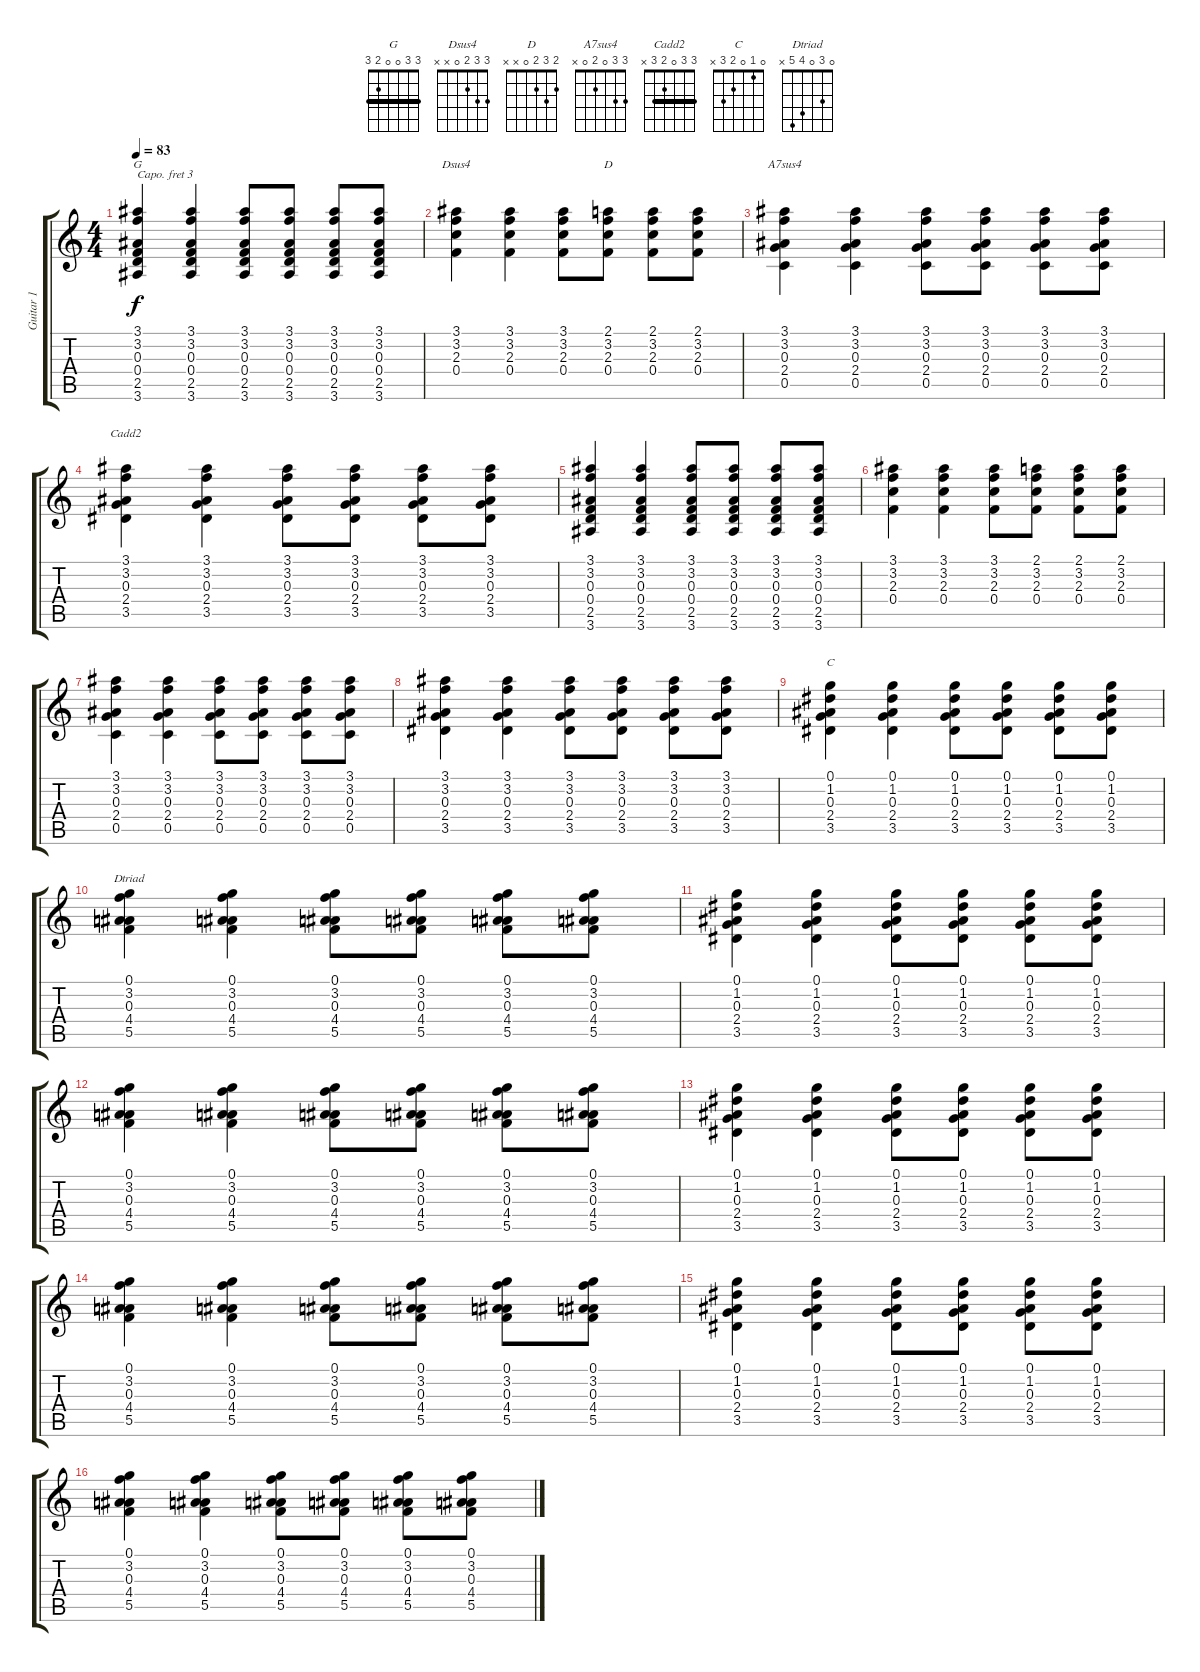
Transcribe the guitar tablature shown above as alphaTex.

\track ("Guitar 1" "Guitar 1") {instrument acousticguitarnylon}
\staff {score tabs}
\capo 3
\tuning (E4 B3 G3 D3 A2 E2) {hide}
\chord ("G" 3 3 0 0 2 3) {barre 3}
\chord ("Dsus4" 3 3 2 0 x x)
\chord ("D" 2 3 2 0 x x)
\chord ("A7sus4" 3 3 0 2 0 x)
\chord ("Cadd2" 3 3 0 2 3 x) {barre 3}
\chord ("C" 0 1 0 2 3 x)
\chord ("Dtriad" 0 3 0 4 5 x)
\ts (4 4)
\tempo 83
\clef g2
\ks c
(3.1 3.2 0.3 0.4 2.5 3.6).4{ch "G" dy f} (3.1 3.2 0.3 0.4 2.5 3.6).4 (3.1 3.2 0.3 0.4 2.5 3.6).8 (3.1 3.2 0.3 0.4 2.5 3.6).8 (3.1 3.2 0.3 0.4 2.5 3.6).8 (3.1 3.2 0.3 0.4 2.5 3.6).8 |
(3.1 3.2 2.3 0.4).4{ch "Dsus4"} (3.1 3.2 2.3 0.4).4 (3.1 3.2 2.3 0.4).8 (2.1 3.2 2.3 0.4).8{ch "D"} (2.1 3.2 2.3 0.4).8 (2.1 3.2 2.3 0.4).8 |
(3.1 3.2 0.3 2.4 0.5).4{ch "A7sus4"} (3.1 3.2 0.3 2.4 0.5).4 (3.1 3.2 0.3 2.4 0.5).8 (3.1 3.2 0.3 2.4 0.5).8 (3.1 3.2 0.3 2.4 0.5).8 (3.1 3.2 0.3 2.4 0.5).8 |
(3.1 3.2 0.3 2.4 3.5).4{ch "Cadd2"} (3.1 3.2 0.3 2.4 3.5).4 (3.1 3.2 0.3 2.4 3.5).8 (3.1 3.2 0.3 2.4 3.5).8 (3.1 3.2 0.3 2.4 3.5).8 (3.1 3.2 0.3 2.4 3.5).8 |
(3.1 3.2 0.3 0.4 2.5 3.6).4 (3.1 3.2 0.3 0.4 2.5 3.6).4 (3.1 3.2 0.3 0.4 2.5 3.6).8 (3.1 3.2 0.3 0.4 2.5 3.6).8 (3.1 3.2 0.3 0.4 2.5 3.6).8 (3.1 3.2 0.3 0.4 2.5 3.6).8 |
(3.1 3.2 2.3 0.4).4 (3.1 3.2 2.3 0.4).4 (3.1 3.2 2.3 0.4).8 (2.1 3.2 2.3 0.4).8 (2.1 3.2 2.3 0.4).8 (2.1 3.2 2.3 0.4).8 |
(3.1 3.2 0.3 2.4 0.5).4 (3.1 3.2 0.3 2.4 0.5).4 (3.1 3.2 0.3 2.4 0.5).8 (3.1 3.2 0.3 2.4 0.5).8 (3.1 3.2 0.3 2.4 0.5).8 (3.1 3.2 0.3 2.4 0.5).8 |
(3.1 3.2 0.3 2.4 3.5).4 (3.1 3.2 0.3 2.4 3.5).4 (3.1 3.2 0.3 2.4 3.5).8 (3.1 3.2 0.3 2.4 3.5).8 (3.1 3.2 0.3 2.4 3.5).8 (3.1 3.2 0.3 2.4 3.5).8 |
(0.1 1.2 0.3 2.4 3.5).4{ch "C"} (0.1 1.2 0.3 2.4 3.5).4 (0.1 1.2 0.3 2.4 3.5).8 (0.1 1.2 0.3 2.4 3.5).8 (0.1 1.2 0.3 2.4 3.5).8 (0.1 1.2 0.3 2.4 3.5).8 |
(0.1 3.2 0.3 4.4 5.5).4{ch "Dtriad"} (0.1 3.2 0.3 4.4 5.5).4 (0.1 3.2 0.3 4.4 5.5).8 (0.1 3.2 0.3 4.4 5.5).8 (0.1 3.2 0.3 4.4 5.5).8 (0.1 3.2 0.3 4.4 5.5).8 |
(0.1 1.2 0.3 2.4 3.5).4 (0.1 1.2 0.3 2.4 3.5).4 (0.1 1.2 0.3 2.4 3.5).8 (0.1 1.2 0.3 2.4 3.5).8 (0.1 1.2 0.3 2.4 3.5).8 (0.1 1.2 0.3 2.4 3.5).8 |
(0.1 3.2 0.3 4.4 5.5).4 (0.1 3.2 0.3 4.4 5.5).4 (0.1 3.2 0.3 4.4 5.5).8 (0.1 3.2 0.3 4.4 5.5).8 (0.1 3.2 0.3 4.4 5.5).8 (0.1 3.2 0.3 4.4 5.5).8 |
(0.1 1.2 0.3 2.4 3.5).4 (0.1 1.2 0.3 2.4 3.5).4 (0.1 1.2 0.3 2.4 3.5).8 (0.1 1.2 0.3 2.4 3.5).8 (0.1 1.2 0.3 2.4 3.5).8 (0.1 1.2 0.3 2.4 3.5).8 |
(0.1 3.2 0.3 4.4 5.5).4 (0.1 3.2 0.3 4.4 5.5).4 (0.1 3.2 0.3 4.4 5.5).8 (0.1 3.2 0.3 4.4 5.5).8 (0.1 3.2 0.3 4.4 5.5).8 (0.1 3.2 0.3 4.4 5.5).8 |
(0.1 1.2 0.3 2.4 3.5).4 (0.1 1.2 0.3 2.4 3.5).4 (0.1 1.2 0.3 2.4 3.5).8 (0.1 1.2 0.3 2.4 3.5).8 (0.1 1.2 0.3 2.4 3.5).8 (0.1 1.2 0.3 2.4 3.5).8 |
(0.1 3.2 0.3 4.4 5.5).4 (0.1 3.2 0.3 4.4 5.5).4 (0.1 3.2 0.3 4.4 5.5).8 (0.1 3.2 0.3 4.4 5.5).8 (0.1 3.2 0.3 4.4 5.5).8 (0.1 3.2 0.3 4.4 5.5).8
